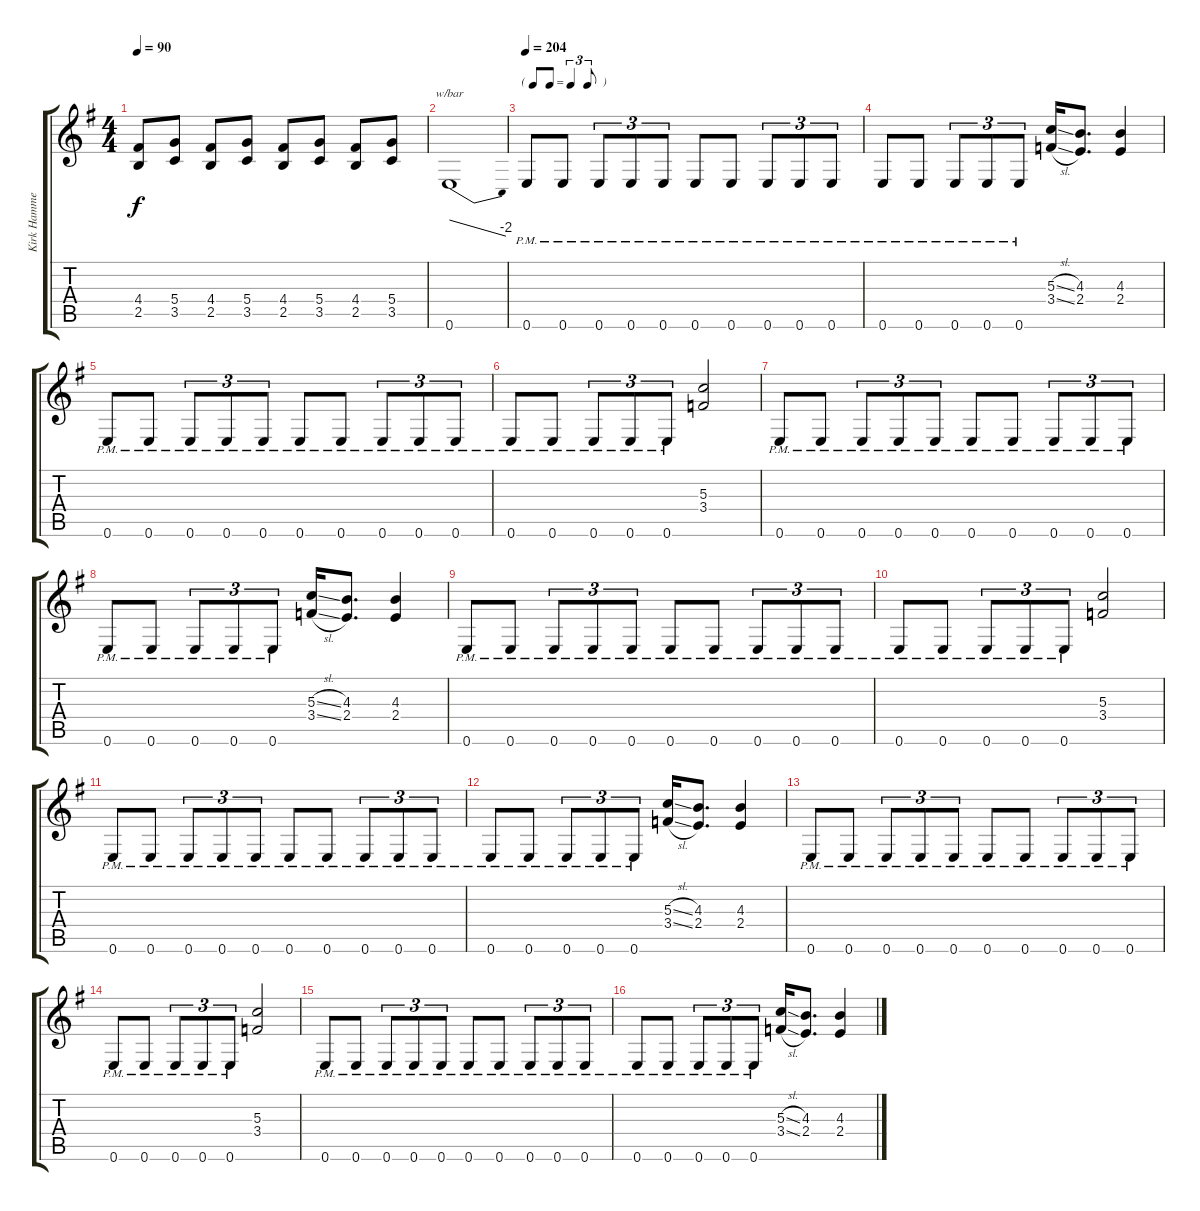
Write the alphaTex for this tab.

\track ("Kirk Hammett" "Kirk Hamme") {instrument distortionguitar}
\staff {score tabs}
\tuning (E4 B3 G3 D3 A2 E2) {hide}
\ts (4 4)
\tempo 90
\clef g2
\ks eminor
(4.4 2.5).8{dy f} (5.4 3.5).8 (4.4 2.5).8 (5.4 3.5).8 (4.4 2.5).8 (5.4 3.5).8 (4.4 2.5).8 (5.4 3.5).8 |
0.6.1{tbe (dive default 0 0 60 -8)} |
\tf triplet8th
\tempo 204
0.6{pm}.8 0.6{pm}.8 0.6{pm}.8{tu (3 2)} 0.6{pm}.8{tu (3 2)} 0.6{pm}.8{tu (3 2)} 0.6{pm}.8 0.6{pm}.8 0.6{pm}.8{tu (3 2)} 0.6{pm}.8{tu (3 2)} 0.6{pm}.8{tu (3 2)} |
0.6{pm}.8 0.6{pm}.8 0.6{pm}.8{tu (3 2)} 0.6{pm}.8{tu (3 2)} 0.6{pm}.8{tu (3 2)} (5.3{sl} 3.4{sl}).16 (4.3 2.4).8{d} (4.3 2.4).4 |
0.6{pm}.8 0.6{pm}.8 0.6{pm}.8{tu (3 2)} 0.6{pm}.8{tu (3 2)} 0.6{pm}.8{tu (3 2)} 0.6{pm}.8 0.6{pm}.8 0.6{pm}.8{tu (3 2)} 0.6{pm}.8{tu (3 2)} 0.6{pm}.8{tu (3 2)} |
0.6{pm}.8 0.6{pm}.8 0.6{pm}.8{tu (3 2)} 0.6{pm}.8{tu (3 2)} 0.6{pm}.8{tu (3 2)} (5.3 3.4).2 |
0.6{pm}.8 0.6{pm}.8 0.6{pm}.8{tu (3 2)} 0.6{pm}.8{tu (3 2)} 0.6{pm}.8{tu (3 2)} 0.6{pm}.8 0.6{pm}.8 0.6{pm}.8{tu (3 2)} 0.6{pm}.8{tu (3 2)} 0.6{pm}.8{tu (3 2)} |
0.6{pm}.8 0.6{pm}.8 0.6{pm}.8{tu (3 2)} 0.6{pm}.8{tu (3 2)} 0.6{pm}.8{tu (3 2)} (5.3{sl} 3.4{sl}).16 (4.3 2.4).8{d} (4.3 2.4).4 |
0.6{pm}.8 0.6{pm}.8 0.6{pm}.8{tu (3 2)} 0.6{pm}.8{tu (3 2)} 0.6{pm}.8{tu (3 2)} 0.6{pm}.8 0.6{pm}.8 0.6{pm}.8{tu (3 2)} 0.6{pm}.8{tu (3 2)} 0.6{pm}.8{tu (3 2)} |
0.6{pm}.8 0.6{pm}.8 0.6{pm}.8{tu (3 2)} 0.6{pm}.8{tu (3 2)} 0.6{pm}.8{tu (3 2)} (5.3 3.4).2 |
0.6{pm}.8 0.6{pm}.8 0.6{pm}.8{tu (3 2)} 0.6{pm}.8{tu (3 2)} 0.6{pm}.8{tu (3 2)} 0.6{pm}.8 0.6{pm}.8 0.6{pm}.8{tu (3 2)} 0.6{pm}.8{tu (3 2)} 0.6{pm}.8{tu (3 2)} |
0.6{pm}.8 0.6{pm}.8 0.6{pm}.8{tu (3 2)} 0.6{pm}.8{tu (3 2)} 0.6{pm}.8{tu (3 2)} (5.3{sl} 3.4{sl}).16 (4.3 2.4).8{d} (4.3 2.4).4 |
0.6{pm}.8 0.6{pm}.8 0.6{pm}.8{tu (3 2)} 0.6{pm}.8{tu (3 2)} 0.6{pm}.8{tu (3 2)} 0.6{pm}.8 0.6{pm}.8 0.6{pm}.8{tu (3 2)} 0.6{pm}.8{tu (3 2)} 0.6{pm}.8{tu (3 2)} |
0.6{pm}.8 0.6{pm}.8 0.6{pm}.8{tu (3 2)} 0.6{pm}.8{tu (3 2)} 0.6{pm}.8{tu (3 2)} (5.3 3.4).2 |
0.6{pm}.8 0.6{pm}.8 0.6{pm}.8{tu (3 2)} 0.6{pm}.8{tu (3 2)} 0.6{pm}.8{tu (3 2)} 0.6{pm}.8 0.6{pm}.8 0.6{pm}.8{tu (3 2)} 0.6{pm}.8{tu (3 2)} 0.6{pm}.8{tu (3 2)} |
0.6{pm}.8 0.6{pm}.8 0.6{pm}.8{tu (3 2)} 0.6{pm}.8{tu (3 2)} 0.6{pm}.8{tu (3 2)} (5.3{sl} 3.4{sl}).16 (4.3 2.4).8{d} (4.3 2.4).4
